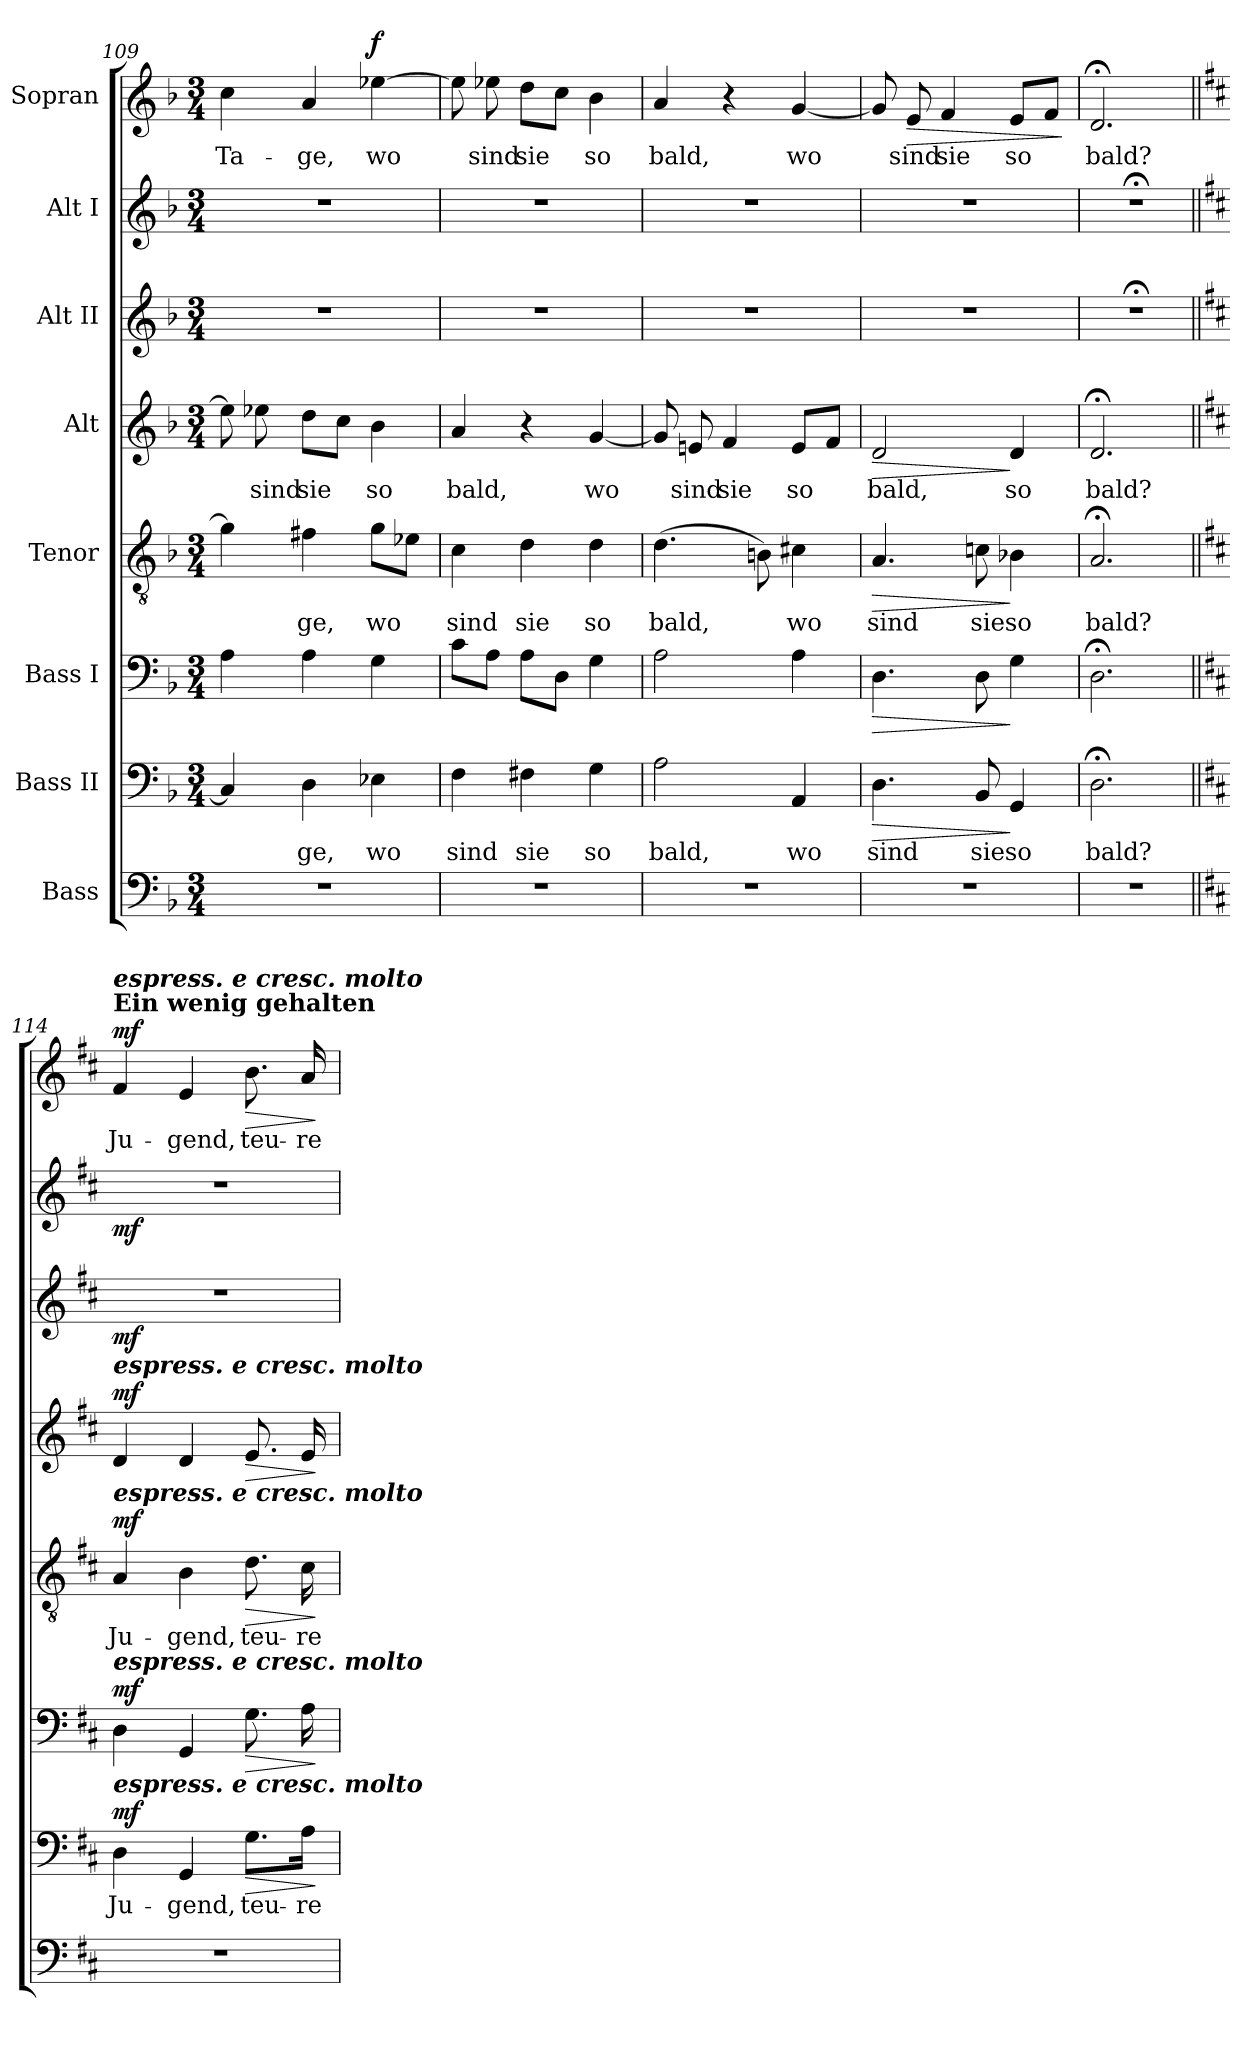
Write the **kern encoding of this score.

**kern	**kern	**text	**dynam	**kern	**dynam	**kern	**text	**dynam	**kern	**text	**dynam	**kern	**dynam	**kern	**dynam	**kern	**text	**dynam
*part8	*part7	*part7	*part7	*part6	*part6	*part5	*part5	*part5	*part4	*part4	*part4	*part3	*part3	*part2	*part2	*part1	*part1	*part1
*staff8	*staff7	*staff7	*staff7	*staff6	*staff6	*staff5	*staff5	*staff5	*staff4	*staff4	*staff4	*staff3	*staff3	*staff2	*staff2	*staff1	*staff1	*staff1
*I"Bass	*I"Bass II	*	*	*I"Bass I	*	*I"Tenor	*	*	*I"Alt	*	*	*I"Alt II	*	*I"Alt I	*	*I"Sopran	*	*
*clefF4	*clefF4	*	*	*clefF4	*	*clefGv2	*	*	*clefG2	*	*	*clefG2	*	*clefG2	*	*clefG2	*	*
*k[b-]	*k[b-]	*	*	*k[b-]	*	*k[b-]	*	*	*k[b-]	*	*	*k[b-]	*	*k[b-]	*	*k[b-]	*	*
*M3/4	*M3/4	*	*	*M3/4	*	*M3/4	*	*	*M3/4	*	*	*M3/4	*	*M3/4	*	*M3/4	*	*
=109	=109	=109	=109	=109	=109	=109	=109	=109	=109	=109	=109	=109	=109	=109	=109	=109	=109	=109
2.r	4C/]	.	.	4A\	.	4g\]	.	.	8ee-\]	.	.	2.r	.	2.r	.	4cc\	Ta-	.
.	.	.	.	.	.	.	.	.	8ee-X\	-sind	.	.	.	.	.	.	.	.
.	4D\	-ge,	.	4A\	.	4f#X\	-ge,	.	8dd\L	sie	.	.	.	.	.	4a/	-ge,	.
.	.	.	.	.	.	.	.	.	8cc\J	.	.	.	.	.	.	.	.	.
!	!	!	!	!	!	!	!	!	!	!	!	!	!	!	!	!	!	!LO:DY:a
.	4E-X\	wo	.	4G\	.	8g\L	wo	.	4b-\	so	.	.	.	.	.	[4ee-X\	wo	f
.	.	.	.	.	.	8e-X\J	.	.	.	.	.	.	.	.	.	.	.	.
=110	=110	=110	=110	=110	=110	=110	=110	=110	=110	=110	=110	=110	=110	=110	=110	=110	=110	=110
2.r	4F\	sind	.	8c\L	.	4c\	sind	.	4a/	bald,	.	2.r	.	2.r	.	8ee-\]	.	.
.	.	.	.	8A\J	.	.	.	.	.	.	.	.	.	.	.	8ee-X\	sind	.
.	4F#X\	sie	.	8A\L	.	4d\	sie	.	4r	.	.	.	.	.	.	8dd\L	sie	.
.	.	.	.	8D\J	.	.	.	.	.	.	.	.	.	.	.	8cc\J	.	.
.	4G\	so	.	4G\	.	4d\	so	.	[4g/	-wo	.	.	.	.	.	4b-\	so	.
=111	=111	=111	=111	=111	=111	=111	=111	=111	=111	=111	=111	=111	=111	=111	=111	=111	=111	=111
2.r	2A\	bald,	.	2A\	.	(4.d\	bald,	.	8g/]	.	.	2.r	.	2.r	.	4a/	bald,	.
.	.	.	.	.	.	.	.	.	8en/	sind	.	.	.	.	.	.	.	.
.	.	.	.	.	.	.	.	.	4f/	sie	.	.	.	.	.	4r	.	.
.	.	.	.	.	.	8Bn\)	.	.	.	.	.	.	.	.	.	.	.	.
.	4AA/	wo	.	4A\	.	4c#X\	wo	.	8e/L	so	.	.	.	.	.	[4g/	-wo	.
.	.	.	.	.	.	.	.	.	8f/J	.	.	.	.	.	.	.	.	.
=112	=112	=112	=112	=112	=112	=112	=112	=112	=112	=112	=112	=112	=112	=112	=112	=112	=112	=112
!	!	!	!LO:HP:b	!	!LO:HP:b	!	!	!LO:HP:b	!	!	!LO:HP:b	!	!	!	!	!	!	!
2.r	4.D\	sind	>	4.D\	>	4.A/	sind	>	2d/	bald,	>	2.r	.	2.r	.	8g/]	.	.
!	!	!	!	!	!	!	!	!	!	!	!	!	!	!	!	!	!	!LO:HP:b
.	.	.	.	.	.	.	.	.	.	.	.	.	.	.	.	8e/	sind	>
.	.	.	.	.	.	.	.	.	.	.	.	.	.	.	.	4f/	sie	.
.	8BB-/	sie	.	8D\	.	8cn\	sie	.	.	.	.	.	.	.	.	.	.	.
.	4GG/	so	]	4G\	]	4B-X\	so	]	4d/	so	]	.	.	.	.	8e/L	so	.
.	.	.	.	.	.	.	.	.	.	.	.	.	.	.	.	8f/J	.	.
.	.	.	.	.	.	.	.	.	.	.	.	.	.	.	.	.	.	]
=113	=113	=113	=113	=113	=113	=113	=113	=113	=113	=113	=113	=113	=113	=113	=113	=113	=113	=113
2.r	2.D;<\	bald?	.	2.D;<\	.	2.A;</	bald?	.	2.d;</	bald?	.	2.r;<	.	2.r;<	.	2.d;</	bald?	.
!!LO:LB:g=z
=114||	=114||	=114||	=114||	=114||	=114||	=114||	=114||	=114||	=114||	=114||	=114||	=114||	=114||	=114||	=114||	=114||	=114||	=114||
*k[f#c#]	*k[f#c#]	*	*	*k[f#c#]	*	*k[f#c#]	*	*	*k[f#c#]	*	*	*k[f#c#]	*	*k[f#c#]	*	*k[f#c#]	*	*
!	!	!	!	!	!	!	!	!	!	!	!	!	!	!	!	!LO:TX:a:B:t=Ein wenig gehalten	!	!
!	!	!	!	!	!	!	!	!	!	!	!	!	!	!	!	!LO:TX:a:Bi:t=espress. e cresc. molto	!	!
!	!	!	!	!	!	!	!	!	!LO:TX:a:Bi:t=espress. e cresc. molto	!	!	!	!	!	!	!	!	!
!	!	!	!	!	!	!LO:TX:a:Bi:t=espress. e cresc. molto	!	!	!	!	!	!	!	!	!	!	!	!
!	!	!	!	!LO:TX:a:Bi:t=espress. e cresc. molto	!	!	!	!	!	!	!	!	!	!	!	!	!	!
!	!LO:TX:a:Bi:t=espress. e cresc. molto	!	!	!	!	!	!	!	!	!	!	!	!	!	!	!	!	!
!	!	!	!LO:DY:a	!	!LO:DY:a	!	!	!LO:DY:a	!	!	!LO:DY:a	!	!LO:DY:b	!	!LO:DY:b	!	!	!LO:DY:a
2.r	4D\	Ju-	mf	4D\	mf	4A/	Ju-	mf	4d/	.	mf	2.r	mf	2.r	mf	4f#/	Ju-	mf
.	4GG/	-gend,	.	4GG/	.	4B\	-gend,	.	4d/	.	.	.	.	.	.	4e/	-gend,	.
!	!	!	!LO:HP:b	!	!LO:HP:b	!	!	!LO:HP:b	!	!	!LO:HP:b	!	!	!	!	!	!	!LO:HP:b
.	8.G\L	teu-	>	8.G\	>	8.d\	teu-	>	8.e/	.	>	.	.	.	.	8.b\	teu-	>
.	16A\Jk	-re	.	16A\	.	16c#\	-re	.	16e/	.	.	.	.	.	.	16a/	-re	.
.	.	.	]	.	]	.	.	]	.	.	]	.	.	.	.	.	.	]
=	=	=	=	=	=	=	=	=	=	=	=	=	=	=	=	=	=	=
*-	*-	*-	*-	*-	*-	*-	*-	*-	*-	*-	*-	*-	*-	*-	*-	*-	*-	*-
